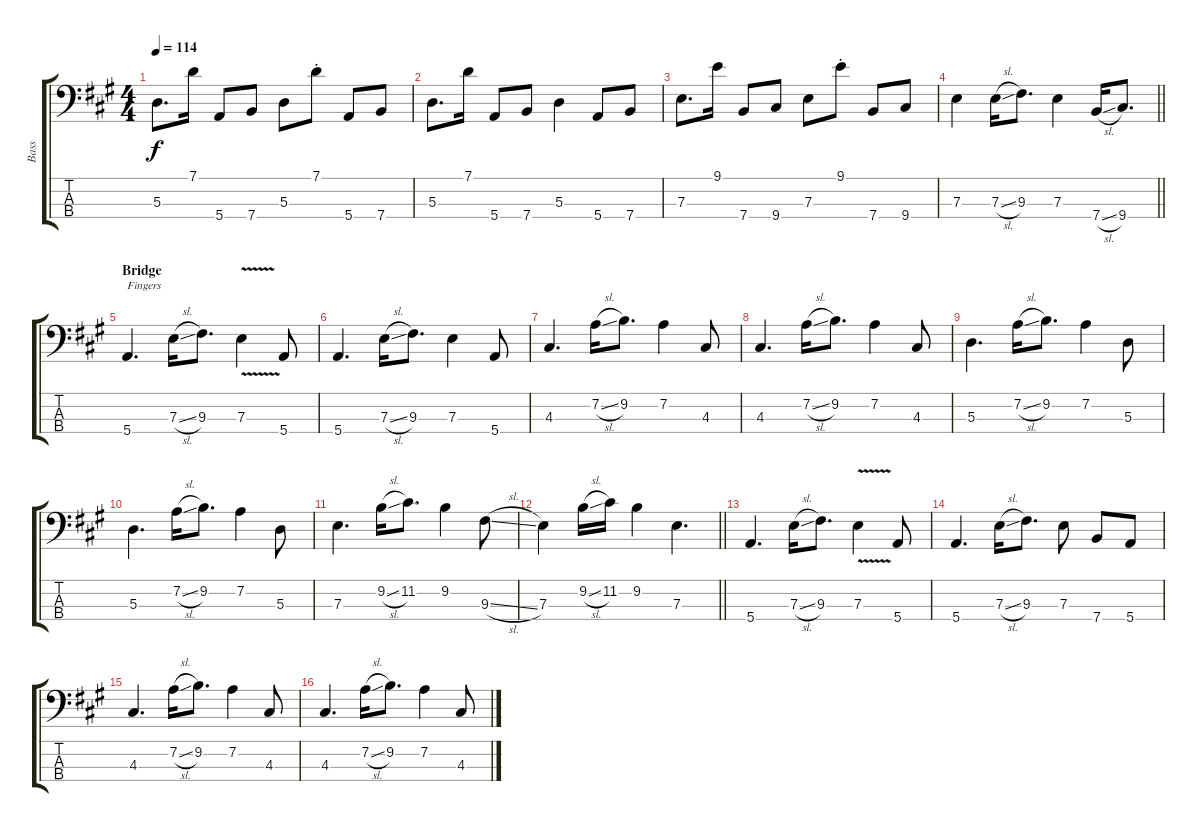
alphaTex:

\track ("Bass" "Bass") {instrument slapbass1}
\staff {score tabs}
\tuning (G2 D2 A1 E1) {hide}
\ts (4 4)
\tempo 114
\clef f4
\ks a
5.3.8{d dy f} 7.1.16 5.4.8 7.4.8 5.3.8 7.1{st}.8 5.4.8 7.4.8 |
5.3.8{d} 7.1.16 5.4.8 7.4.8 5.3.4 5.4.8 7.4.8 |
7.3.8{d} 9.1.16 7.4.8 9.4.8 7.3.8 9.1{st}.8 7.4.8 9.4.8 |
\barLineRight lightlight
7.3.4 7.3{sl}.16 9.3.8{d} 7.3.4 7.4{sl}.16 9.4.8{d} |
\section ("" "Bridge")
5.4.4{d txt "Fingers"} 7.3{sl}.16 9.3.8{d} 7.3{v}.4 5.4.8 |
5.4.4{d} 7.3{sl}.16 9.3.8{d} 7.3.4 5.4.8 |
4.3.4{d} 7.2{sl}.16 9.2.8{d} 7.2.4 4.3.8 |
4.3.4{d} 7.2{sl}.16 9.2.8{d} 7.2.4 4.3.8 |
5.3.4{d} 7.2{sl}.16 9.2.8{d} 7.2.4 5.3.8 |
5.3.4{d} 7.2{sl}.16 9.2.8{d} 7.2.4 5.3.8 |
7.3.4{d} 9.2{sl}.16 11.2.8{d} 9.2.4 9.3{sl}.8 |
\barLineRight lightlight
7.3.4 9.2{sl}.16 11.2.16 9.2.4 7.3.4{d} |
5.4.4{d} 7.3{sl}.16 9.3.8{d} 7.3{v}.4 5.4.8 |
5.4.4{d} 7.3{sl}.16 9.3.8{d} 7.3.8 7.4.8 5.4.8 |
4.3.4{d} 7.2{sl}.16 9.2.8{d} 7.2.4 4.3.8 |
4.3.4{d} 7.2{sl}.16 9.2.8{d} 7.2.4 4.3.8
